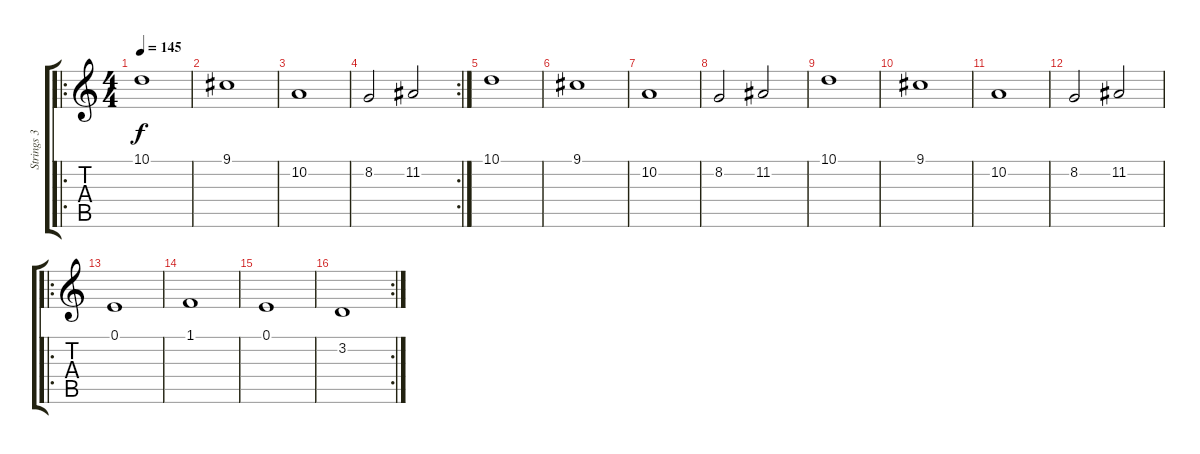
\track ("Strings 3" "Strings 3") {instrument stringensemble1}
\staff {score tabs}
\tuning (E4 B3 G3 D3 A2 E2) {hide}
\ro
\ts (4 4)
\tempo 145
\clef g2
\ks c
10.1.1{dy f volume 10} |
9.1.1 |
10.2.1 |
\rc 2
8.2.2 11.2.2 |
10.1.1{volume 10} |
9.1.1 |
10.2.1 |
8.2.2 11.2.2 |
10.1.1{volume 10} |
9.1.1 |
10.2.1 |
8.2.2 11.2.2 |
\ro
0.1.1{volume 13 instrument stringensemble1} |
1.1.1 |
0.1.1 |
\rc 2
3.2.1
